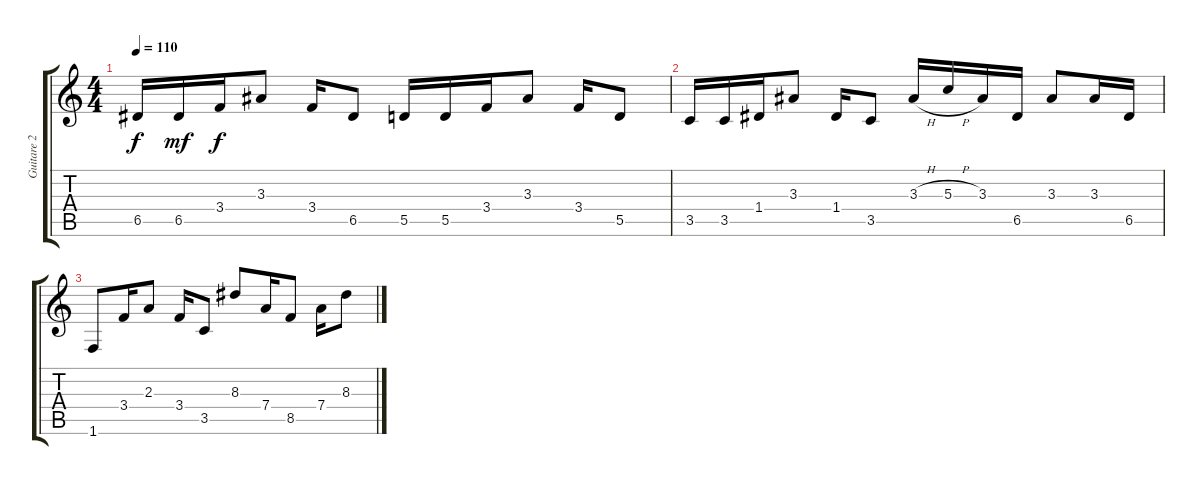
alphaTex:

\track ("Guitare 2" "Guitare 2") {instrument electricguitarclean}
\staff {score tabs}
\tuning (E4 B3 G3 D3 A2 E2) {hide}
\ts (4 4)
\tempo 110
\clef g2
\ks c
6.5.16{dy f} 6.5.16{dy mf} 3.4.16{dy f} 3.3.8 3.4.16 6.5.8 5.5.16 5.5.16 3.4.16 3.3.8 3.4.16 5.5.8 |
3.5.16 3.5.16 1.4.16 3.3.8 1.4.16 3.5.8 3.3{h}.16 5.3{h}.16 3.3.16 6.5.16 3.3.8 3.3.16 6.5.16 |
1.6.8 3.4.16 2.3.8 3.4.16 3.5.8 8.3.8 7.4.16 8.5.8 7.4.16 8.3.8
